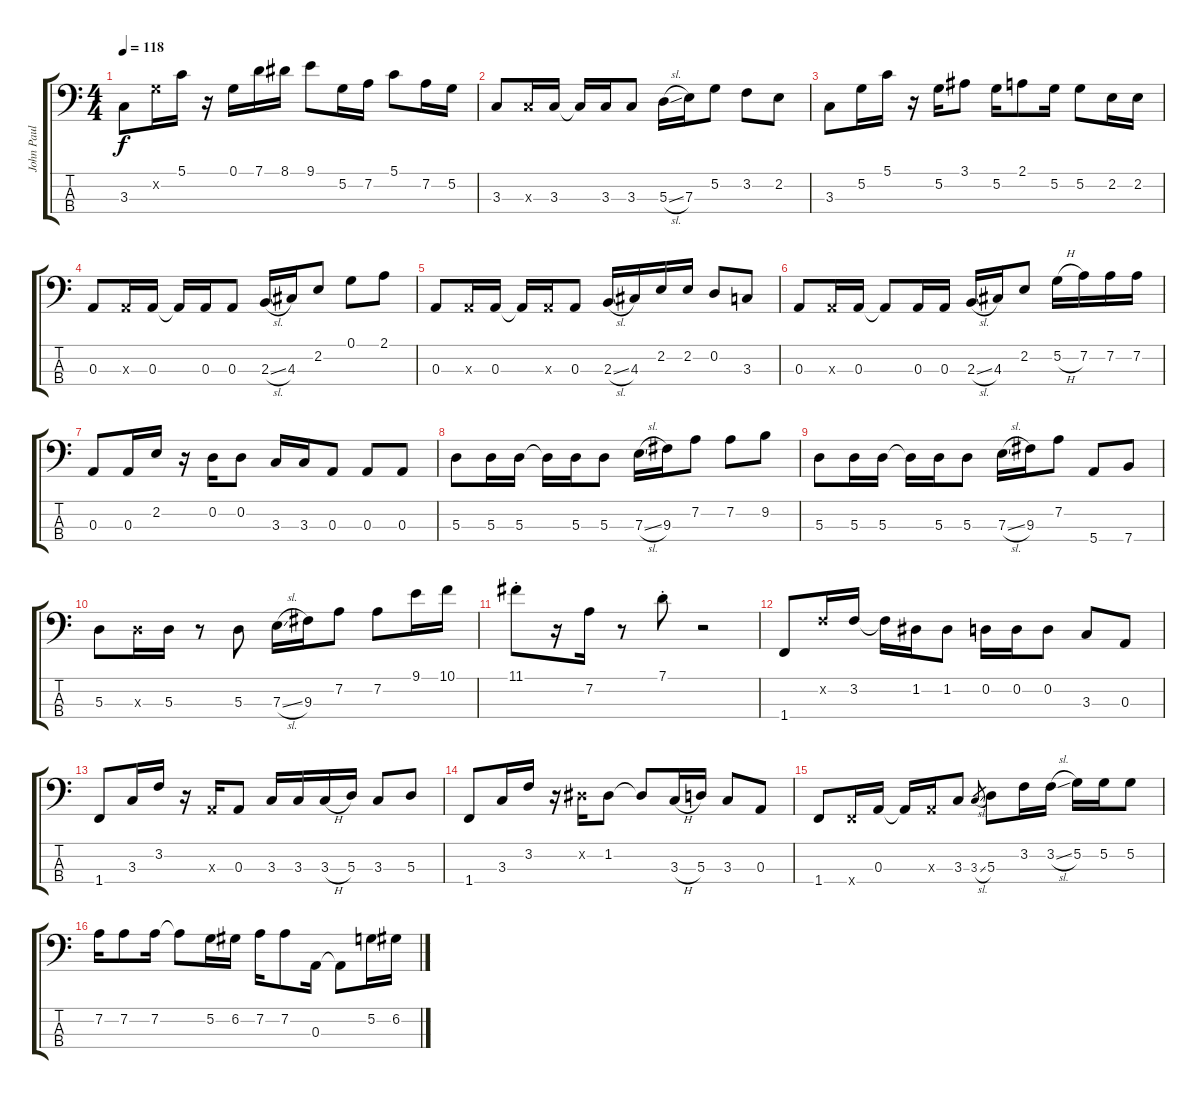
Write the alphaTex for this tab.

\track ("John Paul Jones (Baixo)" "John Paul ") {instrument electricbassfinger}
\staff {score tabs}
\tuning (G2 D2 A1 E1) {hide}
\ts (4 4)
\tempo 118
\clef f4
\ks c
3.3.8{dy f} 5.2{x}.16 5.1.16 r.16 0.1.16 7.1.16 8.1.16 9.1.8 5.2.16 7.2.16 5.1.8 7.2.16 5.2.16 |
3.3.8 3.3{x}.16 3.3.16 3.3{t}.16 3.3.16 3.3.8 5.3{sl}.16 7.3.16 5.2.8 3.2.8 2.2.8 |
3.3.8 5.2.16 5.1.16 r.16 5.2.16 3.1.8 5.2.16 2.1.8 5.2.16 5.2.8 2.2.16 2.2.16 |
0.3.8 0.3{x}.16 0.3.16 0.3{t}.16 0.3.16 0.3.8 2.3{sl}.16 4.3.16 2.2.8 0.1.8 2.1.8 |
0.3.8 0.3{x}.16 0.3.16 0.3{t}.16 0.3{x}.16 0.3.8 2.3{sl}.16 4.3.16 2.2.16 2.2.16 0.2.8 3.3.8 |
0.3.8 0.3{x}.16 0.3.16 0.3{t}.8 0.3.16 0.3.16 2.3{sl}.16 4.3.16 2.2.8 5.2{h}.16 7.2.16 7.2.16 7.2.16 |
0.3.8 0.3.16 2.2.16 r.16 0.2.16 0.2.8 3.3.16 3.3.16 0.3.8 0.3.8 0.3.8 |
5.3.8 5.3.16 5.3.16 5.3{t}.16 5.3.16 5.3.8 7.3{sl}.16 9.3.16 7.2.8 7.2.8 9.2.8 |
5.3.8 5.3.16 5.3.16 5.3{t}.16 5.3.16 5.3.8 7.3{sl}.16 9.3.16 7.2.8 5.4.8 7.4.8 |
5.3.8 5.3{x}.16 5.3.16 r.8 5.3.8 7.3{sl}.16 9.3.16 7.2.8 7.2.8 9.1.16 10.1.16 |
11.1{st}.8 r.16 7.2.16 r.8 7.1{st}.8 r.2 |
1.4.8 3.2{x}.16 3.2.16 3.2{t}.16 1.2.16 1.2.8 0.2.16 0.2.16 0.2.8 3.3.8 0.3.8 |
1.4.8 3.3.16 3.2.16 r.16 0.3{x}.16 0.3.8 3.3.16 3.3.16 3.3{h}.16 5.3.16 3.3.8 5.3.8 |
1.4.8 3.3.16 3.2.16 r.16 1.2{x}.16 1.2.8 1.2{t}.8 3.3{h}.16 5.3.16 3.3.8 0.3.8 |
1.4.8 1.4{x}.16 0.3.16 0.3{t}.16 0.3{x}.16 3.3.8 3.3{sl}.8{gr} 5.3.8 3.2.16 3.2{sl}.16 5.2.16 5.2.16 5.2.8 |
7.2.16 7.2.8 7.2.16 7.2{t}.8 5.2.16 6.2.16 7.2.16 7.2.8 0.3.16 0.3{t}.8 5.2.16 6.2.16
